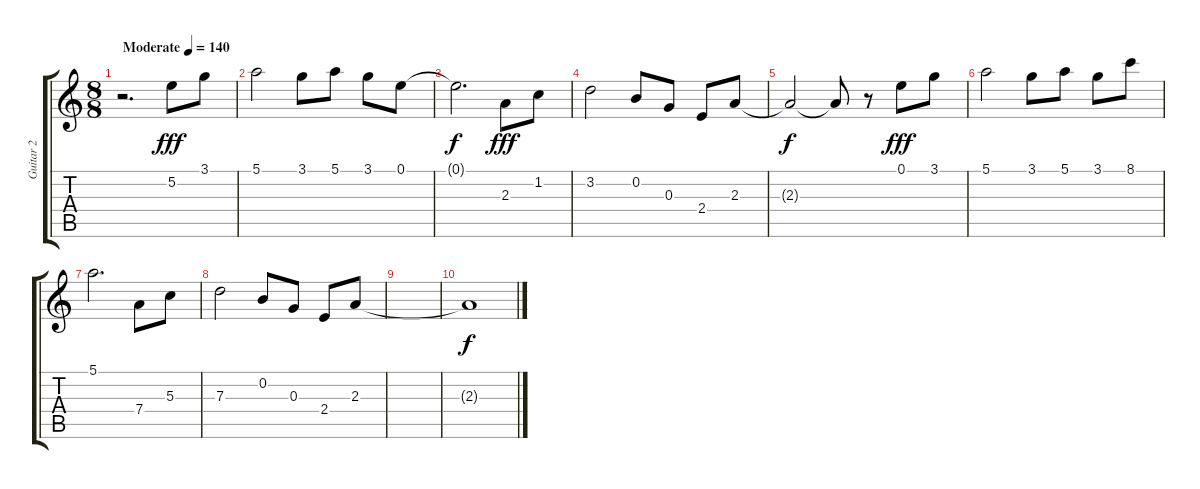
\track ("Guitar 2" "Guitar 2") {instrument distortionguitar}
\staff {score tabs}
\tuning (E4 B3 G3 D3 A2 E2) {hide}
\ts (8 8)
\tempo (140 "Moderate")
\clef g2
\ks c
r.2{d dy fff instrument distortionguitar} 5.2.8 3.1.8 |
5.1.2 3.1.8 5.1.8 3.1.8 0.1.8 |
0.1{t}.2{d dy f} 2.3.8{dy fff} 1.2.8 |
3.2.2 0.2.8 0.3.8 2.4.8 2.3.8 |
2.3{t}.2{dy f} 2.3{t}.8 r.8 0.1.8{dy fff} 3.1.8 |
5.1.2 3.1.8 5.1.8 3.1.8 8.1.8 |
5.1.2{d} 7.4.8 5.3.8 |
7.3.2 0.2.8 0.3.8 2.4.8 2.3.8 |
|
2.3{t}.1{dy f}
